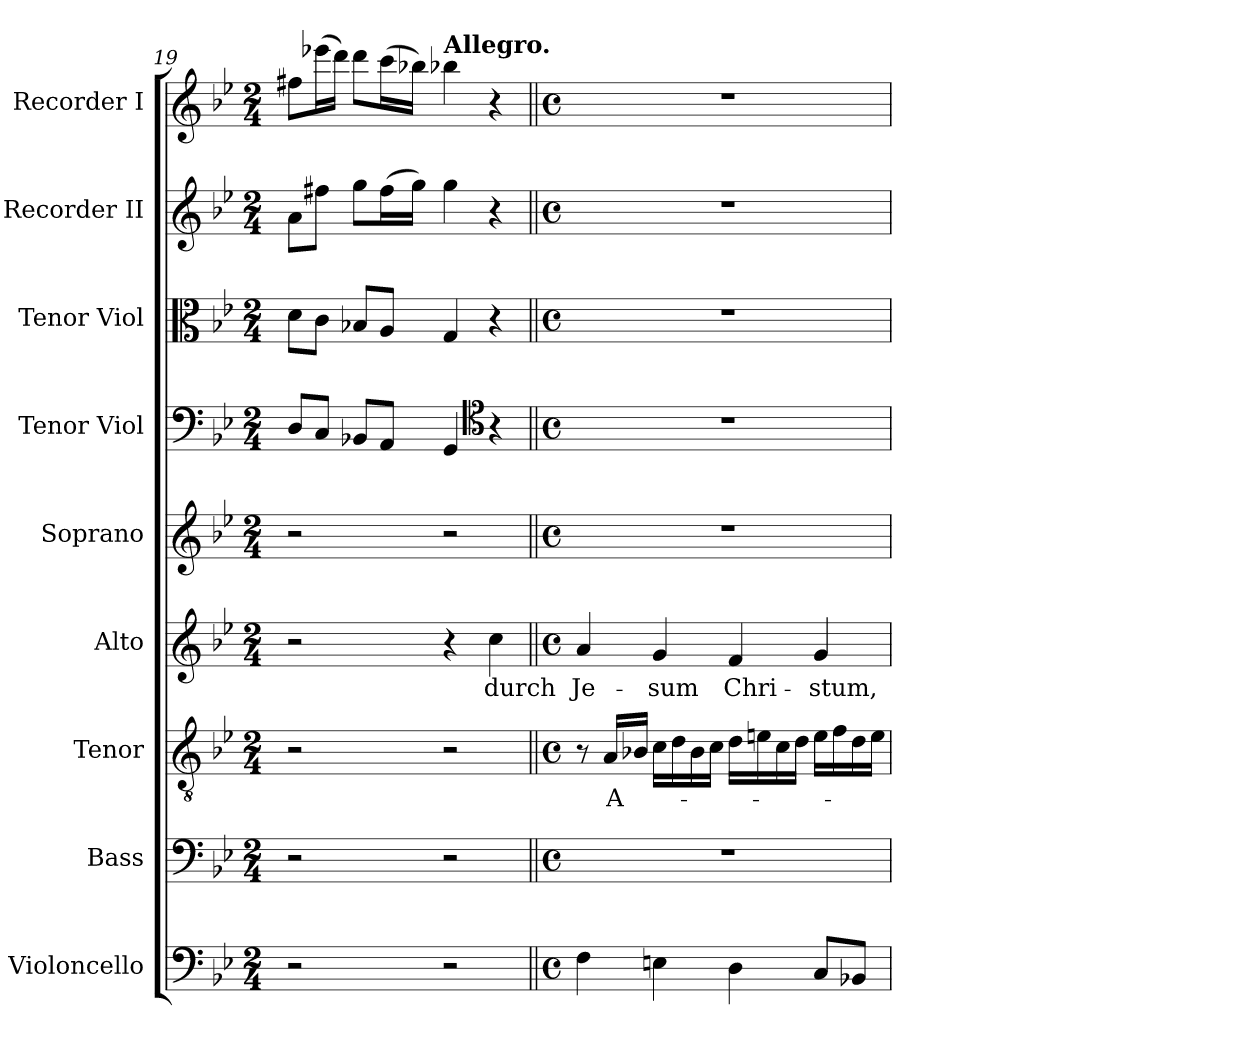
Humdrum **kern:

**kern	**kern	**kern	**text	**kern	**text	**kern	**kern	**kern	**kern	**kern
*part9	*part8	*part7	*part7	*part6	*part6	*part5	*part4	*part3	*part2	*part1
*staff9	*staff8	*staff7	*staff7	*staff6	*staff6	*staff5	*staff4	*staff3	*staff2	*staff1
*I"Violoncello	*I"Bass	*I"Tenor	*	*I"Alto	*	*I"Soprano	*I"Tenor Viol	*I"Tenor Viol	*I"Recorder II	*I"Recorder I
*clefF4	*clefF4	*clefGv2	*	*clefG2	*	*clefG2	*clefF4	*clefC3	*clefG2	*clefG2
*	*	*ITrd7c12	*	*	*	*	*	*	*	*
*k[b-e-]	*k[b-e-]	*k[b-e-]	*	*k[b-e-]	*	*k[b-e-]	*k[b-e-]	*k[b-e-]	*k[b-e-]	*k[b-e-]
*B-:	*B-:	*B-:	*	*B-:	*	*B-:	*B-:	*B-:	*B-:	*B-:
*M2/4	*M2/4	*M2/4	*	*M2/4	*	*M2/4	*M2/4	*M2/4	*M2/4	*M2/4
=19	=19	=19	=19	=19	=19	=19	=19	=19	=19	=19
2r	2r	2r	.	2r	.	2r	8Di/L	8di\L	8ai\L	8ff#Xi\L
.	.	.	.	.	.	.	8Ci/J	8ci\J	8ff#Xi\J	(16eee-Xi\L
.	.	.	.	.	.	.	.	.	.	16dddi\JJ)
.	.	.	.	.	.	.	8BB-Xi/L	8B-Xi/L	8ggi\L	8dddi\L
.	.	.	.	.	.	.	8AAi/J	8Ai/J	(16ff#i\L	(16ccci\L
.	.	.	.	.	.	.	.	.	16ggi\JJ)	16bb-Xi\JJ)
*	*	*	*	*	*	*	*	*	*	*MM120
!	!	!	!	!	!	!	!	!	!	!LO:TX:a:B:t=Allegro.
2r	2r	2r	.	4r	.	2r	4GGi/	4Gi/	4ggi\	4bb-Xi\
*	*	*	*	*	*	*	*clefC4	*	*	*
!	!	!	!	!	!LO:LY:b:color=#000000	!	!	!	!	!
.	.	.	.	4cci\	durch	.	4r	4r	4r	4r
!!LO:LB:g=z
=20||	=20||	=20||	=20||	=20||	=20||	=20||	=20||	=20||	=20||	=20||
*M4/4	*M4/4	*M4/4	*	*M4/4	*	*M4/4	*M4/4	*M4/4	*M4/4	*M4/4
*met(c)	*met(c)	*met(c)	*	*met(c)	*	*met(c)	*met(c)	*met(c)	*met(c)	*met(c)
!	!	!	!	!	!LO:LY:b:color=#000000	!	!	!	!	!
4Fi\	1r	8r	.	4ai/	Je-	1r	1r	1r	1r	1r
!	!	!	!LO:LY:b:color=#000000	!	!	!	!	!	!	!
.	.	16AAi/LL	A-	.	.	.	.	.	.	.
.	.	16BB-Xi/JJ	.	.	.	.	.	.	.	.
!	!	!	!	!	!LO:LY:b:color=#000000	!	!	!	!	!
4Eni\	.	16Ci\LL	.	4gi/	-sum	.	.	.	.	.
.	.	16Di\	.	.	.	.	.	.	.	.
.	.	16BB-i\	.	.	.	.	.	.	.	.
.	.	16Ci\JJ	.	.	.	.	.	.	.	.
!	!	!	!	!	!LO:LY:b:color=#000000	!	!	!	!	!
4Di\	.	16Di\LL	.	4fi/	Chri-	.	.	.	.	.
.	.	16Eni\	.	.	.	.	.	.	.	.
.	.	16Ci\	.	.	.	.	.	.	.	.
.	.	16Di\JJ	.	.	.	.	.	.	.	.
!	!	!	!	!	!LO:LY:b:color=#000000	!	!	!	!	!
8Ci/L	.	16Ei\LL	.	4gi/	-stum,	.	.	.	.	.
.	.	16Fi\	.	.	.	.	.	.	.	.
8BB-Xi/J	.	16Di\	.	.	.	.	.	.	.	.
.	.	16Ei\JJ	.	.	.	.	.	.	.	.
=	=	=	=	=	=	=	=	=	=	=
*-	*-	*-	*-	*-	*-	*-	*-	*-	*-	*-
